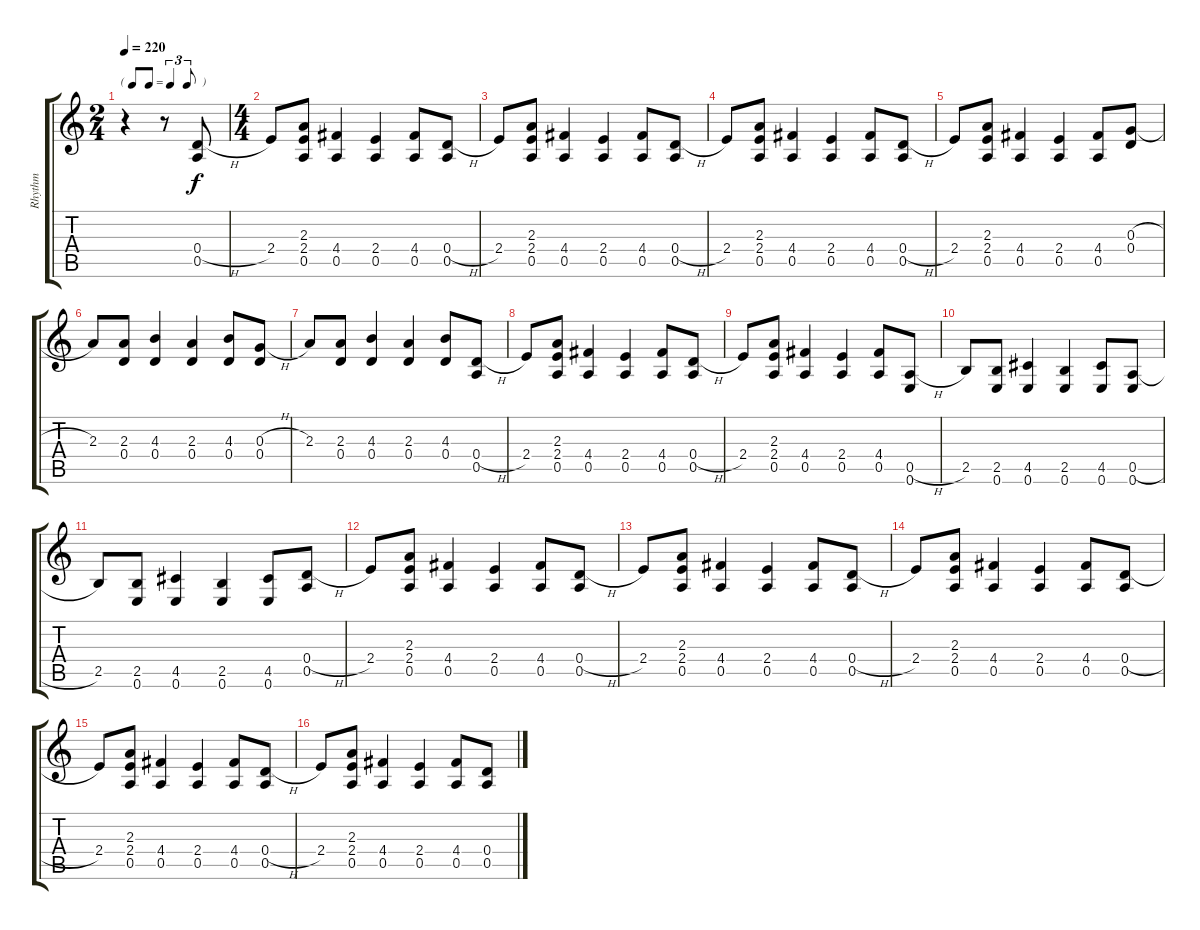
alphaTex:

\track ("Rhythm" "Rhythm") {instrument overdrivenguitar}
\staff {score tabs}
\tuning (E4 B3 G3 D3 A2 E2) {hide}
\ts (2 4)
\tf triplet8th
\tempo 220
\clef g2
\ks c
r.4{dy f instrument overdrivenguitar} r.8 (0.4{h} 0.5).8 |
\ts (4 4)
2.4.8 (2.3 2.4 0.5).8 (4.4 0.5).4 (2.4 0.5).4 (4.4 0.5).8 (0.4{h} 0.5).8 |
2.4.8 (2.3 2.4 0.5).8 (4.4 0.5).4 (2.4 0.5).4 (4.4 0.5).8 (0.4{h} 0.5).8 |
2.4.8 (2.3 2.4 0.5).8 (4.4 0.5).4 (2.4 0.5).4 (4.4 0.5).8 (0.4{h} 0.5).8 |
2.4.8 (2.3 2.4 0.5).8 (4.4 0.5).4 (2.4 0.5).4 (4.4 0.5).8 (0.3{h} 0.4).8 |
2.3.8 (2.3 0.4).8 (4.3 0.4).4 (2.3 0.4).4 (4.3 0.4).8 (0.3{h} 0.4).8 |
2.3.8 (2.3 0.4).8 (4.3 0.4).4 (2.3 0.4).4 (4.3 0.4).8 (0.4{h} 0.5).8 |
2.4.8 (2.3 2.4 0.5).8 (4.4 0.5).4 (2.4 0.5).4 (4.4 0.5).8 (0.4{h} 0.5).8 |
2.4.8 (2.3 2.4 0.5).8 (4.4 0.5).4 (2.4 0.5).4 (4.4 0.5).8 (0.5{h} 0.6).8 |
2.5.8 (2.5 0.6).8 (4.5 0.6).4 (2.5 0.6).4 (4.5 0.6).8 (0.5{h} 0.6).8 |
2.5.8 (2.5 0.6).8 (4.5 0.6).4 (2.5 0.6).4 (4.5 0.6).8 (0.4{h} 0.5).8 |
2.4.8 (2.3 2.4 0.5).8 (4.4 0.5).4 (2.4 0.5).4 (4.4 0.5).8 (0.4{h} 0.5).8 |
2.4.8 (2.3 2.4 0.5).8 (4.4 0.5).4 (2.4 0.5).4 (4.4 0.5).8 (0.4{h} 0.5).8 |
2.4.8 (2.3 2.4 0.5).8 (4.4 0.5).4 (2.4 0.5).4 (4.4 0.5).8 (0.4{h} 0.5).8 |
2.4.8 (2.3 2.4 0.5).8 (4.4 0.5).4 (2.4 0.5).4 (4.4 0.5).8 (0.4{h} 0.5).8 |
2.4.8 (2.3 2.4 0.5).8 (4.4 0.5).4 (2.4 0.5).4 (4.4 0.5).8 (0.4{h} 0.5).8
